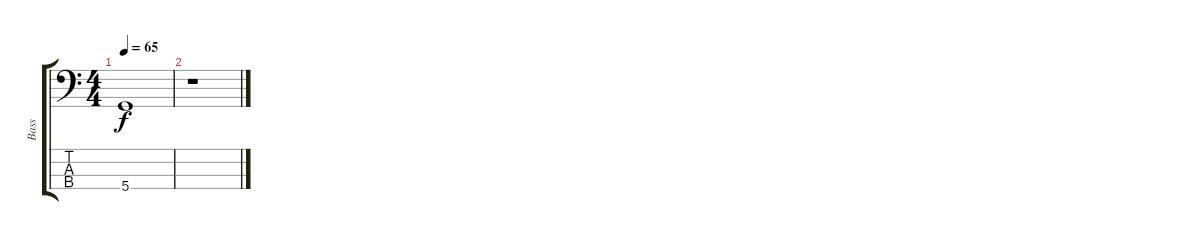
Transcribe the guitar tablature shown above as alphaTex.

\track ("Bass" "Bass") {instrument electricbasspick}
\staff {score tabs}
\tuning (G2 D2 A1 D1) {hide}
\ts (4 4)
\tempo 65
\clef f4
\ks c
5.4{t}.1{dy f} |
r.1
